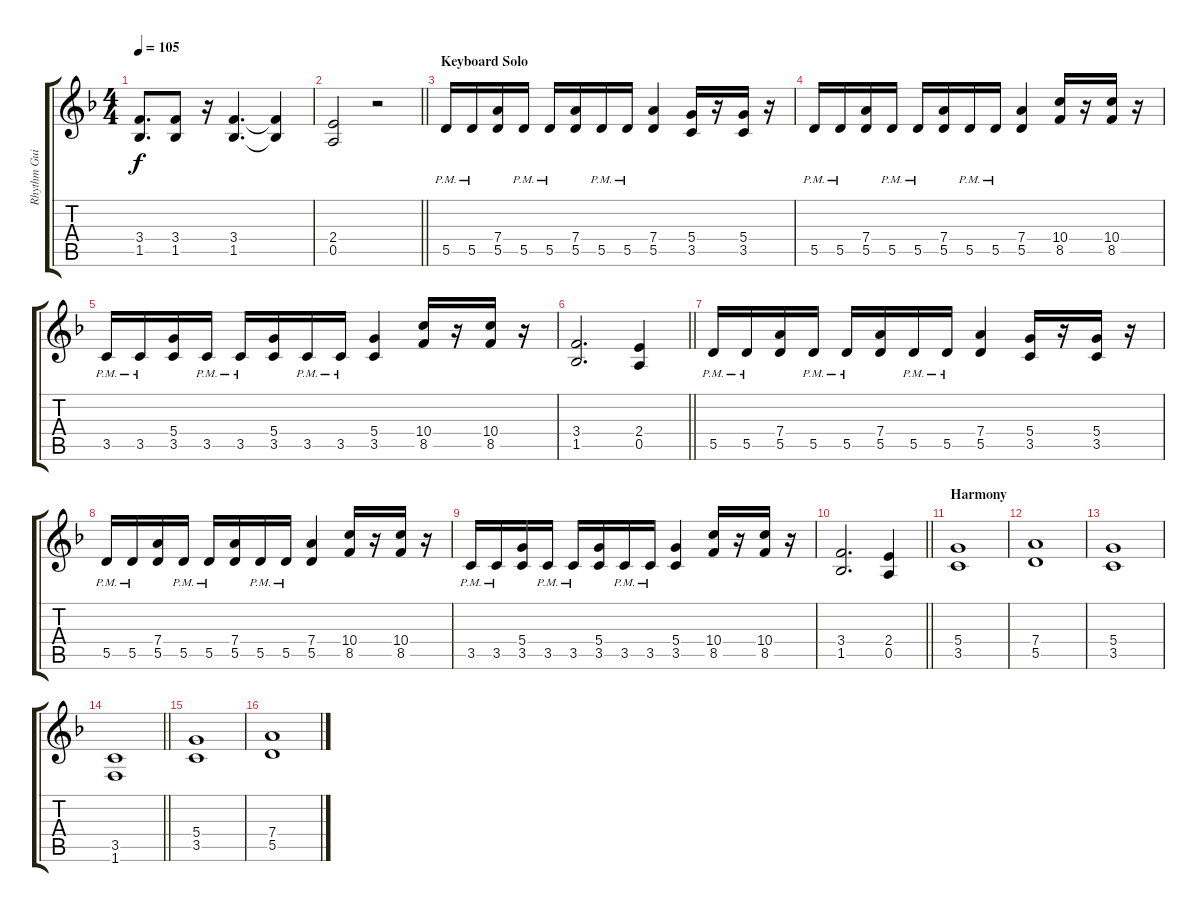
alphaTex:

\track ("Rhythm Guitar 2: Niklas Dahlin" "Rhythm Gui") {instrument distortionguitar}
\staff {score tabs}
\tuning (E4 B3 G3 D3 A2 E2) {hide}
\ts (4 4)
\tempo 105
\clef g2
\ks dminor
(3.4 1.5).8{d dy f} (3.4 1.5).8 r.16 (3.4 1.5).4{d} (3.4{t} 1.5{t}).4 |
\barLineRight lightlight
(2.4 0.5).2 r.2 |
\section ("" "Keyboard Solo")
5.5{pm}.16 5.5{pm}.16 (7.4 5.5).16 5.5{pm}.16 5.5{pm}.16 (7.4 5.5).16 5.5{pm}.16 5.5{pm}.16 (7.4 5.5).4 (5.4 3.5).16 r.16 (5.4 3.5).16 r.16 |
5.5{pm}.16 5.5{pm}.16 (7.4 5.5).16 5.5{pm}.16 5.5{pm}.16 (7.4 5.5).16 5.5{pm}.16 5.5{pm}.16 (7.4 5.5).4 (10.4 8.5).16 r.16 (10.4 8.5).16 r.16 |
3.5{pm}.16 3.5{pm}.16 (5.4 3.5).16 3.5{pm}.16 3.5{pm}.16 (5.4 3.5).16 3.5{pm}.16 3.5{pm}.16 (5.4 3.5).4 (10.4 8.5).16 r.16 (10.4 8.5).16 r.16 |
\barLineRight lightlight
(3.4 1.5).2{d} (2.4 0.5).4 |
5.5{pm}.16 5.5{pm}.16 (7.4 5.5).16 5.5{pm}.16 5.5{pm}.16 (7.4 5.5).16 5.5{pm}.16 5.5{pm}.16 (7.4 5.5).4 (5.4 3.5).16 r.16 (5.4 3.5).16 r.16 |
5.5{pm}.16 5.5{pm}.16 (7.4 5.5).16 5.5{pm}.16 5.5{pm}.16 (7.4 5.5).16 5.5{pm}.16 5.5{pm}.16 (7.4 5.5).4 (10.4 8.5).16 r.16 (10.4 8.5).16 r.16 |
3.5{pm}.16 3.5{pm}.16 (5.4 3.5).16 3.5{pm}.16 3.5{pm}.16 (5.4 3.5).16 3.5{pm}.16 3.5{pm}.16 (5.4 3.5).4 (10.4 8.5).16 r.16 (10.4 8.5).16 r.16 |
\barLineRight lightlight
(3.4 1.5).2{d} (2.4 0.5).4 |
\section ("" "Harmony")
(5.4 3.5).1 |
(7.4 5.5).1 |
(5.4 3.5).1 |
\barLineRight lightlight
(3.5 1.6).1 |
(5.4 3.5).1 |
(7.4 5.5).1
